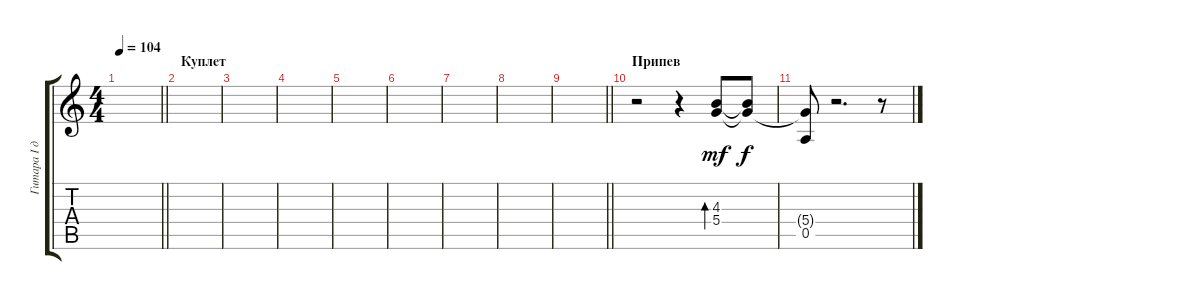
\track ("Гитара I дилей л II" "Гитара I д") {instrument electricguitarmuted}
\staff {score tabs}
\tuning (E4 B3 G3 D3 A2 E2) {hide}
\ts (4 4)
\tempo 104
\clef g2
\barLineRight lightlight
\ks c
|
\section ("" "Куплет")
|
|
|
|
|
|
|
\barLineRight lightlight
|
\section ("" "Припев")
r.2{instrument overdrivenguitar} r.4 (4.3 5.4).8{bd 60 dy mf} (4.3{t} 5.4{t}).8{dy f} |
(5.4{t} 0.5).8 r.2{d} r.8
